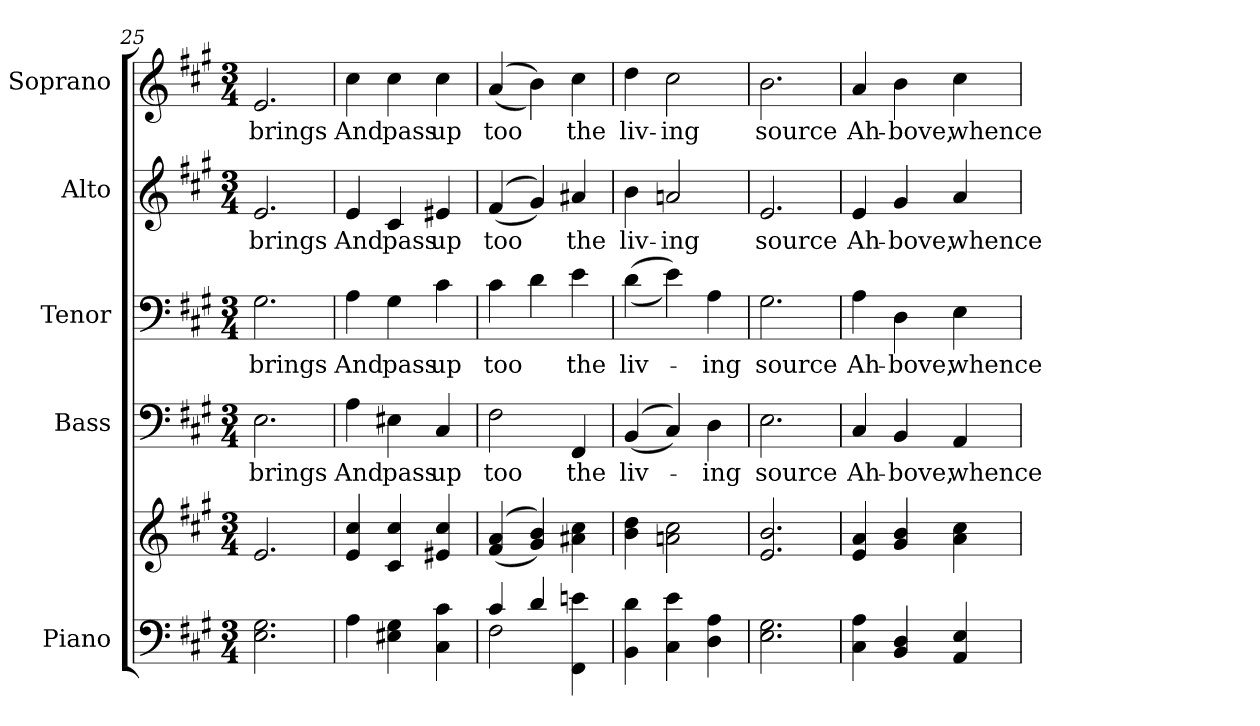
**kern	**kern	**kern	**text	**kern	**text	**kern	**text	**kern	**text
*part5	*part5	*part4	*part4	*part3	*part3	*part2	*part2	*part1	*part1
*staff6	*staff5	*staff4	*staff4	*staff3	*staff3	*staff2	*staff2	*staff1	*staff1
*I"Piano	*	*I"Bass	*	*I"Tenor	*	*I"Alto	*	*I"Soprano	*
*I'Pno.	*	*I'B.	*	*I'T.	*	*I'A.	*	*I'S.	*
*clefF4	*clefG2	*clefF4	*	*clefF4	*	*clefG2	*	*clefG2	*
*k[f#c#g#]	*k[f#c#g#]	*k[f#c#g#]	*	*k[f#c#g#]	*	*k[f#c#g#]	*	*k[f#c#g#]	*
*A:	*A:	*A:	*	*A:	*	*A:	*	*A:	*
*M3/4	*M3/4	*M3/4	*	*M3/4	*	*M3/4	*	*M3/4	*
=25	=25	=25	=25	=25	=25	=25	=25	=25	=25
!	!	!	!LO:LY:b:color=#000000	!	!	!	!	!	!
!	!	!	!	!	!LO:LY:b:color=#000000	!	!	!	!
!	!	!	!	!	!	!	!LO:LY:b:color=#000000	!	!
!	!	!	!	!	!	!	!	!	!LO:LY:b:color=#000000
2.Ei\ 2.G#i	2.ei/	2.Ei\	brings	2.G#i\	brings	2.ei/	brings	2.ei/	brings
!!LO:PB:g=z
=26	=26	=26	=26	=26	=26	=26	=26	=26	=26
!	!	!	!LO:LY:b:color=#000000	!	!	!	!	!	!
!	!	!	!	!	!LO:LY:b:color=#000000	!	!	!	!
!	!	!	!	!	!	!	!LO:LY:b:color=#000000	!	!
!	!	!	!	!	!	!	!	!	!LO:LY:b:color=#000000
4Ai\	4ei/ 4cc#i	4Ai\	And	4Ai\	And	4ei/	And	4cc#i\	And
!	!	!	!LO:LY:b:color=#000000	!	!	!	!	!	!
!	!	!	!	!	!LO:LY:b:color=#000000	!	!	!	!
!	!	!	!	!	!	!	!LO:LY:b:color=#000000	!	!
!	!	!	!	!	!	!	!	!	!LO:LY:b:color=#000000
4E#Xi\ 4G#i	4c#i/ 4cc#i	4E#Xi\	pass	4G#i\	pass	4c#i/	pass	4cc#i\	pass
!	!	!	!LO:LY:b:color=#000000	!	!	!	!	!	!
!	!	!	!	!	!LO:LY:b:color=#000000	!	!	!	!
!	!	!	!	!	!	!	!LO:LY:b:color=#000000	!	!
!	!	!	!	!	!	!	!	!	!LO:LY:b:color=#000000
4C#i\ 4c#i	4e#Xi/ 4cc#i	4C#i/	up	4c#i\	up	4e#Xi/	up	4cc#i\	up
=27	=27	=27	=27	=27	=27	=27	=27	=27	=27
*^	*	*	*	*	*	*	*	*	*
!	!	!	!	!LO:LY:b:color=#000000	!	!	!	!	!	!
!	!	!	!	!	!	!LO:LY:b:color=#000000	!	!	!	!
!	!	!	!	!	!	!	!	!LO:LY:b:color=#000000	!	!
!	!	!	!	!	!	!	!	!	!	!LO:LY:b:color=#000000
4c#i/	2F#i\	((4f#i/ 4ai	2F#i\	too	4c#i\	too	((4f#i/	too	((4ai/	too
4di/	.	4g#i/ 4bi))	.	.	4di\	.	4g#i/))	.	4bi\))	.
!	!	!	!	!LO:LY:b:color=#000000	!	!	!	!	!	!
!	!	!	!	!	!	!LO:LY:b:color=#000000	!	!	!	!
!	!	!	!	!	!	!	!	!LO:LY:b:color=#000000	!	!
!	!	!	!	!	!	!	!	!	!	!LO:LY:b:color=#000000
4FF#i\ 4eni	4ryy	4a#Xi\ 4cc#i	4FF#i/	the	4ei\	the	4a#Xi/	the	4cc#i\	the
*v	*v	*	*	*	*	*	*	*	*	*
=28	=28	=28	=28	=28	=28	=28	=28	=28	=28
*^	*	*	*	*	*	*	*	*	*
!	!	!	!	!LO:LY:b:color=#000000	!	!	!	!	!	!
*v	*v	*	*	*	*	*	*	*	*	*
*^	*	*	*	*	*	*	*	*	*
!	!	!	!	!	!	!LO:LY:b:color=#000000	!	!	!	!
*v	*v	*	*	*	*	*	*	*	*	*
*^	*	*	*	*	*	*	*	*	*
!	!	!	!	!	!	!	!	!LO:LY:b:color=#000000	!	!
*v	*v	*	*	*	*	*	*	*	*	*
*^	*	*	*	*	*	*	*	*	*
!	!	!	!	!	!	!	!	!	!	!LO:LY:b:color=#000000
*v	*v	*	*	*	*	*	*	*	*	*
4BBi\ 4di	4bi\ 4ddi	((4BBi/	liv-	((4di\	liv-	4bi\	liv-	4ddi\	liv-
!	!	!	!	!	!	!	!LO:LY:b:color=#000000	!	!
!	!	!	!	!	!	!	!	!	!LO:LY:b:color=#000000
4C#i\ 4ei	2ani\ 2cc#i	4C#i/))	.	4ei\))	.	2ani/	-ing	2cc#i\	-ing
!	!	!	!LO:LY:b:color=#000000	!	!	!	!	!	!
!	!	!	!	!	!LO:LY:b:color=#000000	!	!	!	!
4Di\ 4Ai	.	4Di\	-ing	4Ai\	-ing	.	.	.	.
!!LO:PB:g=z
=29	=29	=29	=29	=29	=29	=29	=29	=29	=29
!	!	!	!LO:LY:b:color=#000000	!	!	!	!	!	!
!	!	!	!	!	!LO:LY:b:color=#000000	!	!	!	!
!	!	!	!	!	!	!	!LO:LY:b:color=#000000	!	!
!	!	!	!	!	!	!	!	!	!LO:LY:b:color=#000000
2.Ei\ 2.G#i	2.ei/ 2.bi	2.Ei\	source	2.G#i\	source	2.ei/	source	2.bi\	source
=30	=30	=30	=30	=30	=30	=30	=30	=30	=30
!	!	!	!LO:LY:b:color=#000000	!	!	!	!	!	!
!	!	!	!	!	!LO:LY:b:color=#000000	!	!	!	!
!	!	!	!	!	!	!	!LO:LY:b:color=#000000	!	!
!	!	!	!	!	!	!	!	!	!LO:LY:b:color=#000000
4C#i\ 4Ai	4ei/ 4ai	4C#i/	Ah-	4Ai\	Ah-	4ei/	Ah-	4ai/	Ah-
!	!	!	!LO:LY:b:color=#000000	!	!	!	!	!	!
!	!	!	!	!	!LO:LY:b:color=#000000	!	!	!	!
!	!	!	!	!	!	!	!LO:LY:b:color=#000000	!	!
!	!	!	!	!	!	!	!	!	!LO:LY:b:color=#000000
4BBi/ 4Di	4g#i/ 4bi	4BBi/	-bove,	4Di\	-bove,	4g#i/	-bove,	4bi\	-bove,
!	!	!	!LO:LY:b:color=#000000	!	!	!	!	!	!
!	!	!	!	!	!LO:LY:b:color=#000000	!	!	!	!
!	!	!	!	!	!	!	!LO:LY:b:color=#000000	!	!
!	!	!	!	!	!	!	!	!	!LO:LY:b:color=#000000
4AAi/ 4Ei	4ai\ 4cc#i	4AAi/	whence	4Ei\	whence	4ai/	whence	4cc#i\	whence
=	=	=	=	=	=	=	=	=	=
*-	*-	*-	*-	*-	*-	*-	*-	*-	*-
